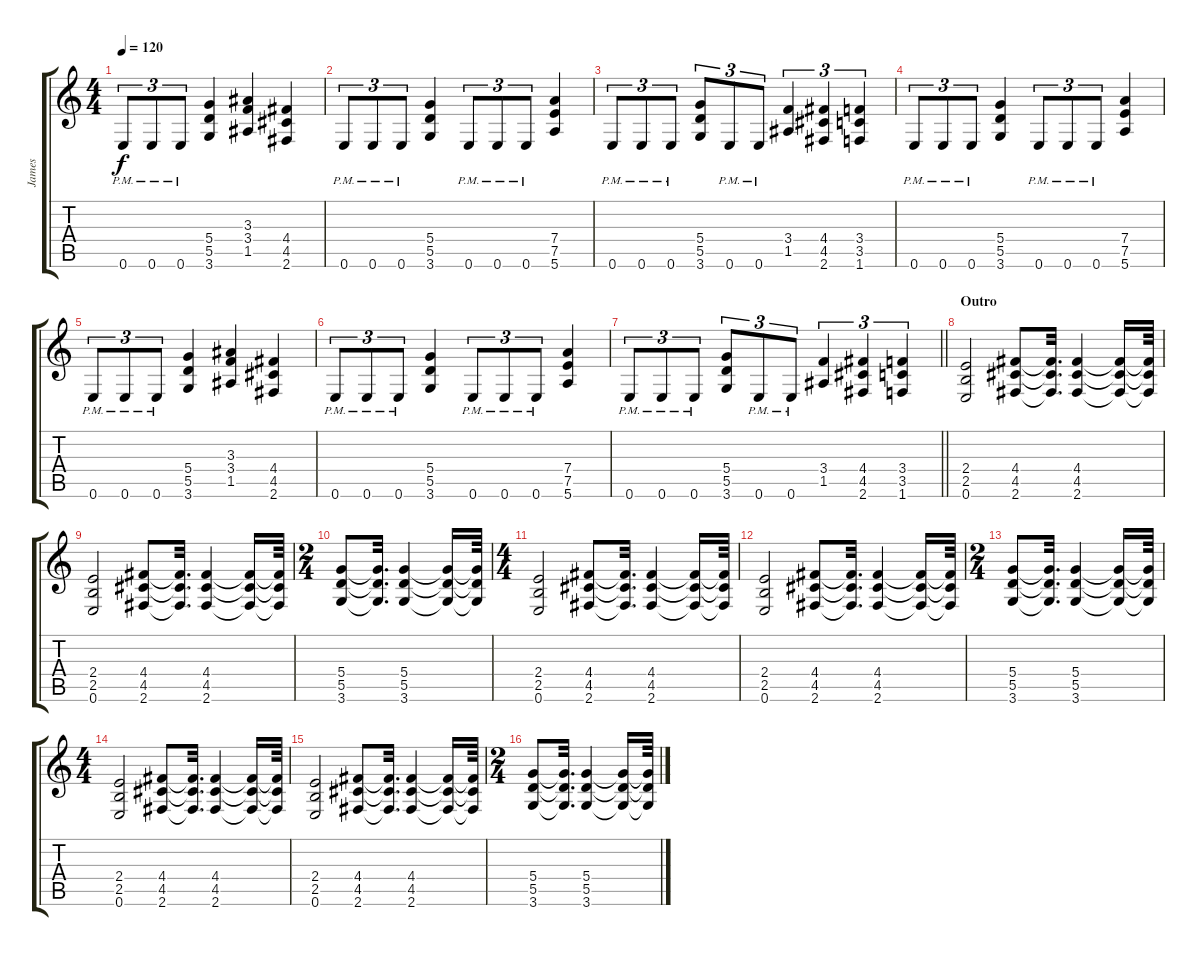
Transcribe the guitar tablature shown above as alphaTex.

\track ("James" "James") {instrument distortionguitar}
\staff {score tabs}
\tuning (E4 B3 G3 D3 A2 E2) {hide}
\ts (4 4)
\tempo 120
\clef g2
\ks c
0.6{pm}.8{tu (3 2) dy f} 0.6{pm}.8{tu (3 2)} 0.6{pm}.8{tu (3 2)} (5.4 5.5 3.6).4 (3.3 3.4 1.5).4 (4.4 4.5 2.6).4 |
0.6{pm}.8{tu (3 2)} 0.6{pm}.8{tu (3 2)} 0.6{pm}.8{tu (3 2)} (5.4 5.5 3.6).4 0.6{pm}.8{tu (3 2)} 0.6{pm}.8{tu (3 2)} 0.6{pm}.8{tu (3 2)} (7.4 7.5 5.6).4 |
0.6{pm}.8{tu (3 2)} 0.6{pm}.8{tu (3 2)} 0.6{pm}.8{tu (3 2)} (5.4 5.5 3.6).8{tu (3 2)} 0.6{pm}.8{tu (3 2)} 0.6{pm}.8{tu (3 2)} (3.4 1.5).4{tu (3 2)} (4.4 4.5 2.6).4{tu (3 2)} (3.4 3.5 1.6).4{tu (3 2)} |
0.6{pm}.8{tu (3 2)} 0.6{pm}.8{tu (3 2)} 0.6{pm}.8{tu (3 2)} (5.4 5.5 3.6).4 0.6{pm}.8{tu (3 2)} 0.6{pm}.8{tu (3 2)} 0.6{pm}.8{tu (3 2)} (7.4 7.5 5.6).4 |
0.6{pm}.8{tu (3 2)} 0.6{pm}.8{tu (3 2)} 0.6{pm}.8{tu (3 2)} (5.4 5.5 3.6).4 (3.3 3.4 1.5).4 (4.4 4.5 2.6).4 |
0.6{pm}.8{tu (3 2)} 0.6{pm}.8{tu (3 2)} 0.6{pm}.8{tu (3 2)} (5.4 5.5 3.6).4 0.6{pm}.8{tu (3 2)} 0.6{pm}.8{tu (3 2)} 0.6{pm}.8{tu (3 2)} (7.4 7.5 5.6).4 |
\barLineRight lightlight
0.6{pm}.8{tu (3 2)} 0.6{pm}.8{tu (3 2)} 0.6{pm}.8{tu (3 2)} (5.4 5.5 3.6).8{tu (3 2)} 0.6{pm}.8{tu (3 2)} 0.6{pm}.8{tu (3 2)} (3.4 1.5).4{tu (3 2)} (4.4 4.5 2.6).4{tu (3 2)} (3.4 3.5 1.6).4{tu (3 2)} |
\section ("" "Outro")
(2.4 2.5 0.6).2 (4.4 4.5 2.6).8 (4.4{t} 4.5{t} 2.6{t}).32{d} (4.4 4.5 2.6).4 (4.4{t} 4.5{t} 2.6{t}).16 (4.4{t} 4.5{t} 2.6{t}).64 |
(2.4 2.5 0.6).2 (4.4 4.5 2.6).8 (4.4{t} 4.5{t} 2.6{t}).32{d} (4.4 4.5 2.6).4 (4.4{t} 4.5{t} 2.6{t}).16 (4.4{t} 4.5{t} 2.6{t}).64 |
\ts (2 4)
(5.4 5.5 3.6).8 (5.4{t} 5.5{t} 3.6{t}).32{d} (5.4 5.5 3.6).4 (5.4{t} 5.5{t} 3.6{t}).16 (5.4{t} 5.5{t} 3.6{t}).64 |
\ts (4 4)
(2.4 2.5 0.6).2 (4.4 4.5 2.6).8 (4.4{t} 4.5{t} 2.6{t}).32{d} (4.4 4.5 2.6).4 (4.4{t} 4.5{t} 2.6{t}).16 (4.4{t} 4.5{t} 2.6{t}).64 |
(2.4 2.5 0.6).2 (4.4 4.5 2.6).8 (4.4{t} 4.5{t} 2.6{t}).32{d} (4.4 4.5 2.6).4 (4.4{t} 4.5{t} 2.6{t}).16 (4.4{t} 4.5{t} 2.6{t}).64 |
\ts (2 4)
(5.4 5.5 3.6).8 (5.4{t} 5.5{t} 3.6{t}).32{d} (5.4 5.5 3.6).4 (5.4{t} 5.5{t} 3.6{t}).16 (5.4{t} 5.5{t} 3.6{t}).64 |
\ts (4 4)
(2.4 2.5 0.6).2 (4.4 4.5 2.6).8 (4.4{t} 4.5{t} 2.6{t}).32{d} (4.4 4.5 2.6).4 (4.4{t} 4.5{t} 2.6{t}).16 (4.4{t} 4.5{t} 2.6{t}).64 |
(2.4 2.5 0.6).2 (4.4 4.5 2.6).8 (4.4{t} 4.5{t} 2.6{t}).32{d} (4.4 4.5 2.6).4 (4.4{t} 4.5{t} 2.6{t}).16 (4.4{t} 4.5{t} 2.6{t}).64 |
\ts (2 4)
(5.4 5.5 3.6).8 (5.4{t} 5.5{t} 3.6{t}).32{d} (5.4 5.5 3.6).4 (5.4{t} 5.5{t} 3.6{t}).16 (5.4{t} 5.5{t} 3.6{t}).64
